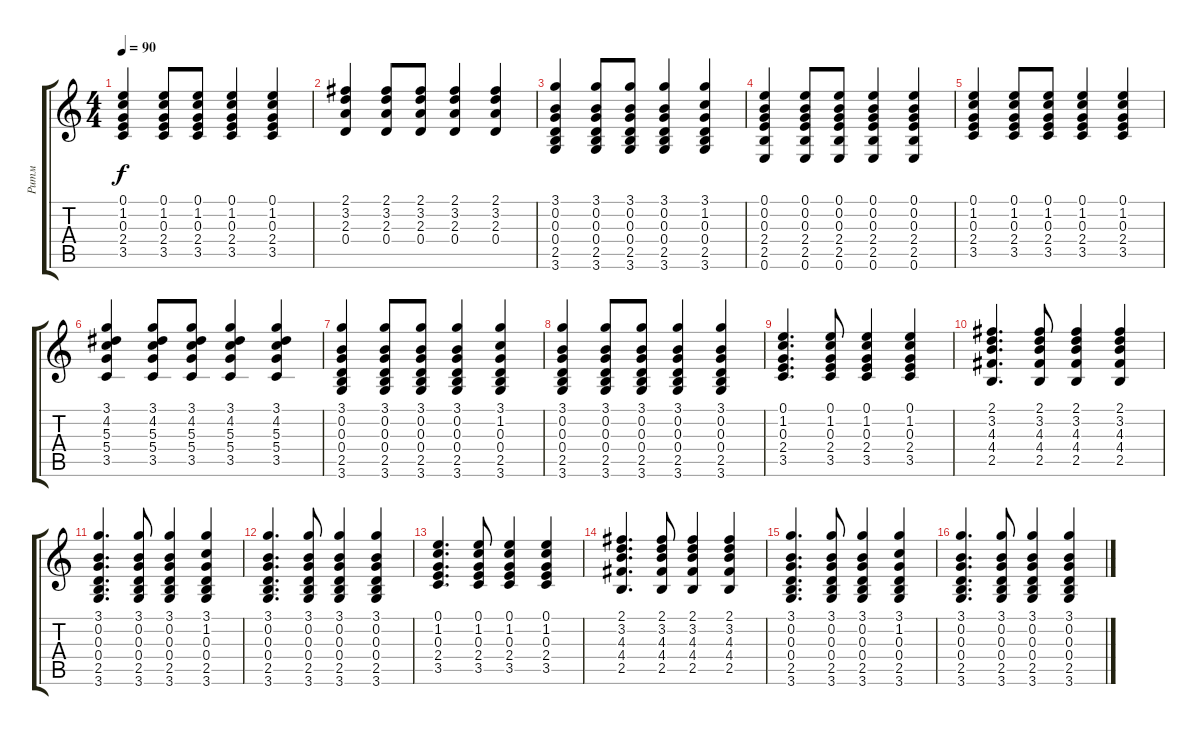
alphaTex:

\track ("Ритм" "Ритм") {instrument acousticguitarsteel}
\staff {score tabs}
\tuning (E4 B3 G3 D3 A2 E2) {hide}
\ts (4 4)
\tempo 90
\clef g2
\ks c
(0.1 1.2 0.3 2.4 3.5).4{dy f} (0.1 1.2 0.3 2.4 3.5).8 (0.1 1.2 0.3 2.4 3.5).8 (0.1 1.2 0.3 2.4 3.5).4 (0.1 1.2 0.3 2.4 3.5).4 |
(2.1 3.2 2.3 0.4).4 (2.1 3.2 2.3 0.4).8 (2.1 3.2 2.3 0.4).8 (2.1 3.2 2.3 0.4).4 (2.1 3.2 2.3 0.4).4 |
(3.1 0.2 0.3 0.4 2.5 3.6).4 (3.1 0.2 0.3 0.4 2.5 3.6).8 (3.1 0.2 0.3 0.4 2.5 3.6).8 (3.1 0.2 0.3 0.4 2.5 3.6).4 (3.1 1.2 0.3 0.4 2.5 3.6).4 |
(0.1 0.2 0.3 2.4 2.5 0.6).4 (0.1 0.2 0.3 2.4 2.5 0.6).8 (0.1 0.2 0.3 2.4 2.5 0.6).8 (0.1 0.2 0.3 2.4 2.5 0.6).4 (0.1 0.2 0.3 2.4 2.5 0.6).4 |
(0.1 1.2 0.3 2.4 3.5).4 (0.1 1.2 0.3 2.4 3.5).8 (0.1 1.2 0.3 2.4 3.5).8 (0.1 1.2 0.3 2.4 3.5).4 (0.1 1.2 0.3 2.4 3.5).4 |
(3.1 4.2 5.3 5.4 3.5).4 (3.1 4.2 5.3 5.4 3.5).8 (3.1 4.2 5.3 5.4 3.5).8 (3.1 4.2 5.3 5.4 3.5).4 (3.1 4.2 5.3 5.4 3.5).4 |
(3.1 0.2 0.3 0.4 2.5 3.6).4 (3.1 0.2 0.3 0.4 2.5 3.6).8 (3.1 0.2 0.3 0.4 2.5 3.6).8 (3.1 0.2 0.3 0.4 2.5 3.6).4 (3.1 1.2 0.3 0.4 2.5 3.6).4 |
(3.1 0.2 0.3 0.4 2.5 3.6).4 (3.1 0.2 0.3 0.4 2.5 3.6).8 (3.1 0.2 0.3 0.4 2.5 3.6).8 (3.1 0.2 0.3 0.4 2.5 3.6).4 (3.1 0.2 0.3 0.4 2.5 3.6).4 |
(0.1 1.2 0.3 2.4 3.5).4{d} (0.1 1.2 0.3 2.4 3.5).8 (0.1 1.2 0.3 2.4 3.5).4 (0.1 1.2 0.3 2.4 3.5).4 |
(2.1 3.2 4.3 4.4 2.5).4{d} (2.1 3.2 4.3 4.4 2.5).8 (2.1 3.2 4.3 4.4 2.5).4 (2.1 3.2 4.3 4.4 2.5).4 |
(3.1 0.2 0.3 0.4 2.5 3.6).4{d} (3.1 0.2 0.3 0.4 2.5 3.6).8 (3.1 0.2 0.3 0.4 2.5 3.6).4 (3.1 1.2 0.3 0.4 2.5 3.6).4 |
(3.1 0.2 0.3 0.4 2.5 3.6).4{d} (3.1 0.2 0.3 0.4 2.5 3.6).8 (3.1 0.2 0.3 0.4 2.5 3.6).4 (3.1 0.2 0.3 0.4 2.5 3.6).4 |
(0.1 1.2 0.3 2.4 3.5).4{d} (0.1 1.2 0.3 2.4 3.5).8 (0.1 1.2 0.3 2.4 3.5).4 (0.1 1.2 0.3 2.4 3.5).4 |
(2.1 3.2 4.3 4.4 2.5).4{d} (2.1 3.2 4.3 4.4 2.5).8 (2.1 3.2 4.3 4.4 2.5).4 (2.1 3.2 4.3 4.4 2.5).4 |
(3.1 0.2 0.3 0.4 2.5 3.6).4{d} (3.1 0.2 0.3 0.4 2.5 3.6).8 (3.1 0.2 0.3 0.4 2.5 3.6).4 (3.1 1.2 0.3 0.4 2.5 3.6).4 |
(3.1 0.2 0.3 0.4 2.5 3.6).4{d} (3.1 0.2 0.3 0.4 2.5 3.6).8 (3.1 0.2 0.3 0.4 2.5 3.6).4 (3.1 0.2 0.3 0.4 2.5 3.6).4
